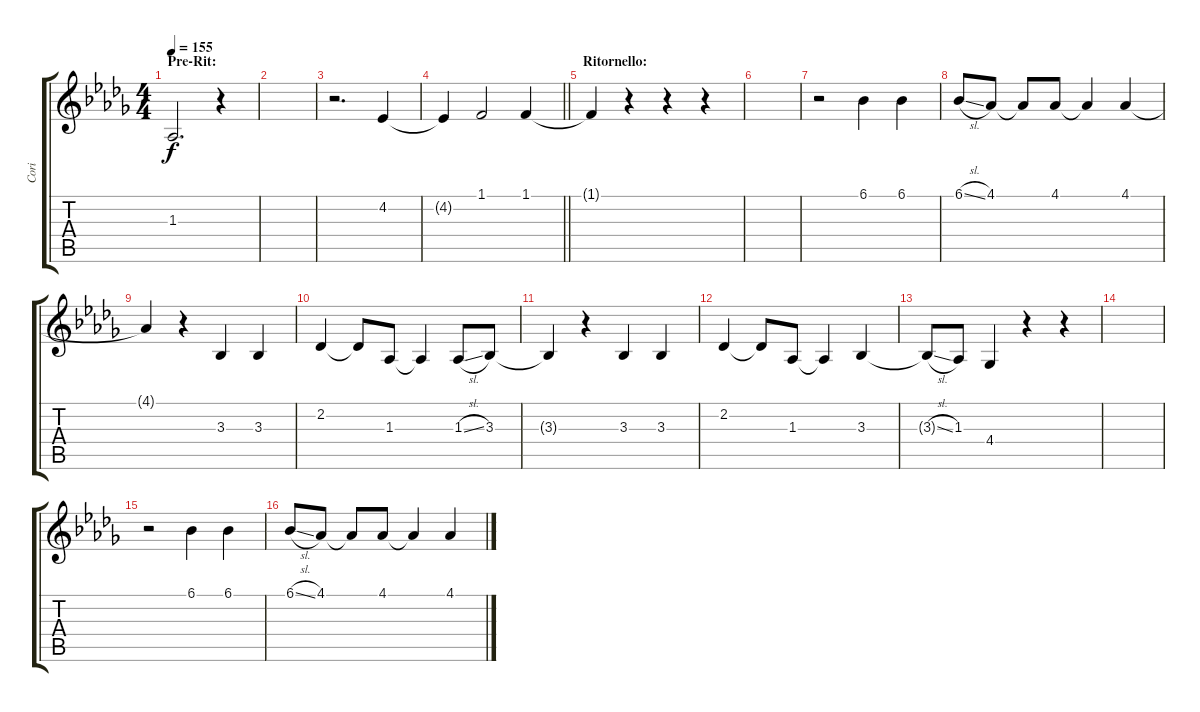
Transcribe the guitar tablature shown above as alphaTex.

\track ("Cori" "Cori") {instrument clarinet}
\staff {score tabs}
\tuning (E4 B3 G3 D3 A2 E2) {hide}
\ts (4 4)
\section ("" "Pre-Rit:")
\tempo 155
\clef g2
\ks bbminor
1.3{t}.2{d dy f} r.4 |
|
r.2{d} 4.2.4 |
\barLineRight lightlight
4.2{t}.4 1.1.2 1.1.4 |
\section ("" "Ritornello:")
1.1{t}.4 r.4 r.4 r.4 |
|
r.2 6.1.4 6.1.4 |
6.1{sl}.8 4.1.8 4.1{t}.8 4.1.8 4.1{t}.4 4.1.4 |
4.1{t}.4 r.4 3.3.4 3.3.4 |
2.2.4 2.2{t}.8 1.3.8 1.3{t}.4 1.3{sl}.8 3.3.8 |
3.3{t}.4 r.4 3.3.4 3.3.4 |
2.2.4 2.2{t}.8 1.3.8 1.3{t}.4 3.3.4 |
3.3{sl t}.8 1.3.8 4.4.4 r.4 r.4 |
|
r.2 6.1.4 6.1.4 |
6.1{sl}.8 4.1.8 4.1{t}.8 4.1.8 4.1{t}.4 4.1.4
